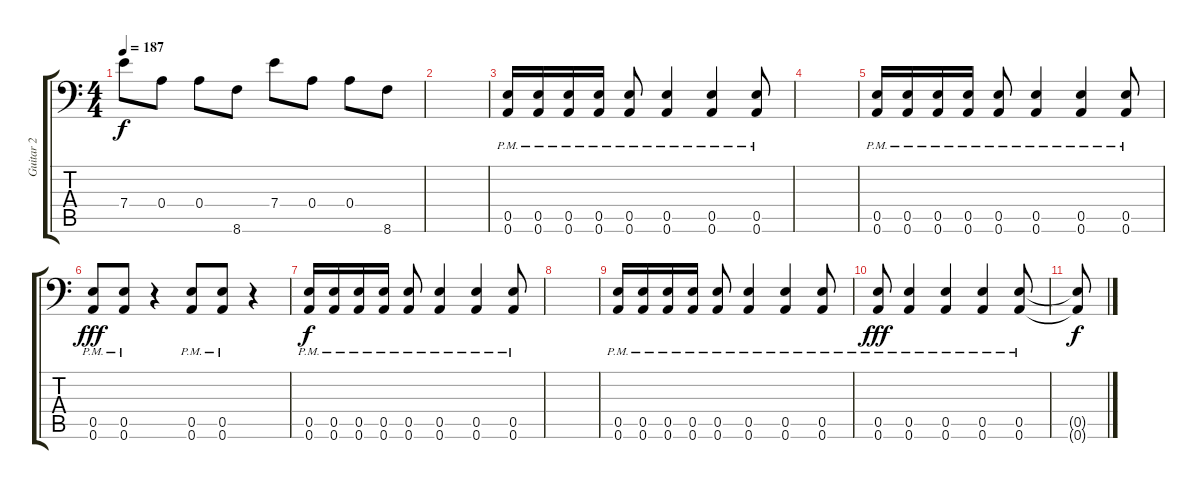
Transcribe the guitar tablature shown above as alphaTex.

\track ("Guitar 2" "Guitar 2") {instrument distortionguitar}
\staff {score tabs}
\tuning (B3 Gb3 D3 A2 E2 A1) {hide}
\ts (4 4)
\tempo 187
\clef f4
\ks c
7.4.8{dy f} 0.4.8 0.4.8 8.6.8 7.4.8 0.4.8 0.4.8 8.6.8 |
|
(0.5{pm} 0.6{pm}).16 (0.5{pm} 0.6{pm}).16 (0.5{pm} 0.6{pm}).16 (0.5{pm} 0.6{pm}).16 (0.5{pm} 0.6{pm}).8 (0.5{pm} 0.6{pm}).4 (0.5{pm} 0.6{pm}).4 (0.5{pm} 0.6{pm}).8 |
|
(0.5{pm} 0.6{pm}).16 (0.5{pm} 0.6{pm}).16 (0.5{pm} 0.6{pm}).16 (0.5{pm} 0.6{pm}).16 (0.5{pm} 0.6{pm}).8 (0.5{pm} 0.6{pm}).4 (0.5{pm} 0.6{pm}).4 (0.5{pm} 0.6{pm}).8 |
(0.5{pm} 0.6{pm}).8{dy fff} (0.5{pm} 0.6{pm}).8 r.4 (0.5{pm} 0.6{pm}).8 (0.5{pm} 0.6{pm}).8 r.4 |
(0.5{pm} 0.6{pm}).16{dy f} (0.5{pm} 0.6{pm}).16 (0.5{pm} 0.6{pm}).16 (0.5{pm} 0.6{pm}).16 (0.5{pm} 0.6{pm}).8 (0.5{pm} 0.6{pm}).4 (0.5{pm} 0.6{pm}).4 (0.5{pm} 0.6{pm}).8 |
|
(0.5{pm} 0.6{pm}).16 (0.5{pm} 0.6{pm}).16 (0.5{pm} 0.6{pm}).16 (0.5{pm} 0.6{pm}).16 (0.5{pm} 0.6{pm}).8 (0.5{pm} 0.6{pm}).4 (0.5{pm} 0.6{pm}).4 (0.5{pm} 0.6{pm}).8 |
(0.5{pm} 0.6{pm}).8{dy fff} (0.5{pm} 0.6{pm}).4 (0.5{pm} 0.6{pm}).4 (0.5{pm} 0.6{pm}).4 (0.5{pm} 0.6{pm}).8 |
(0.5{t} 0.6{t}).8{dy f}
